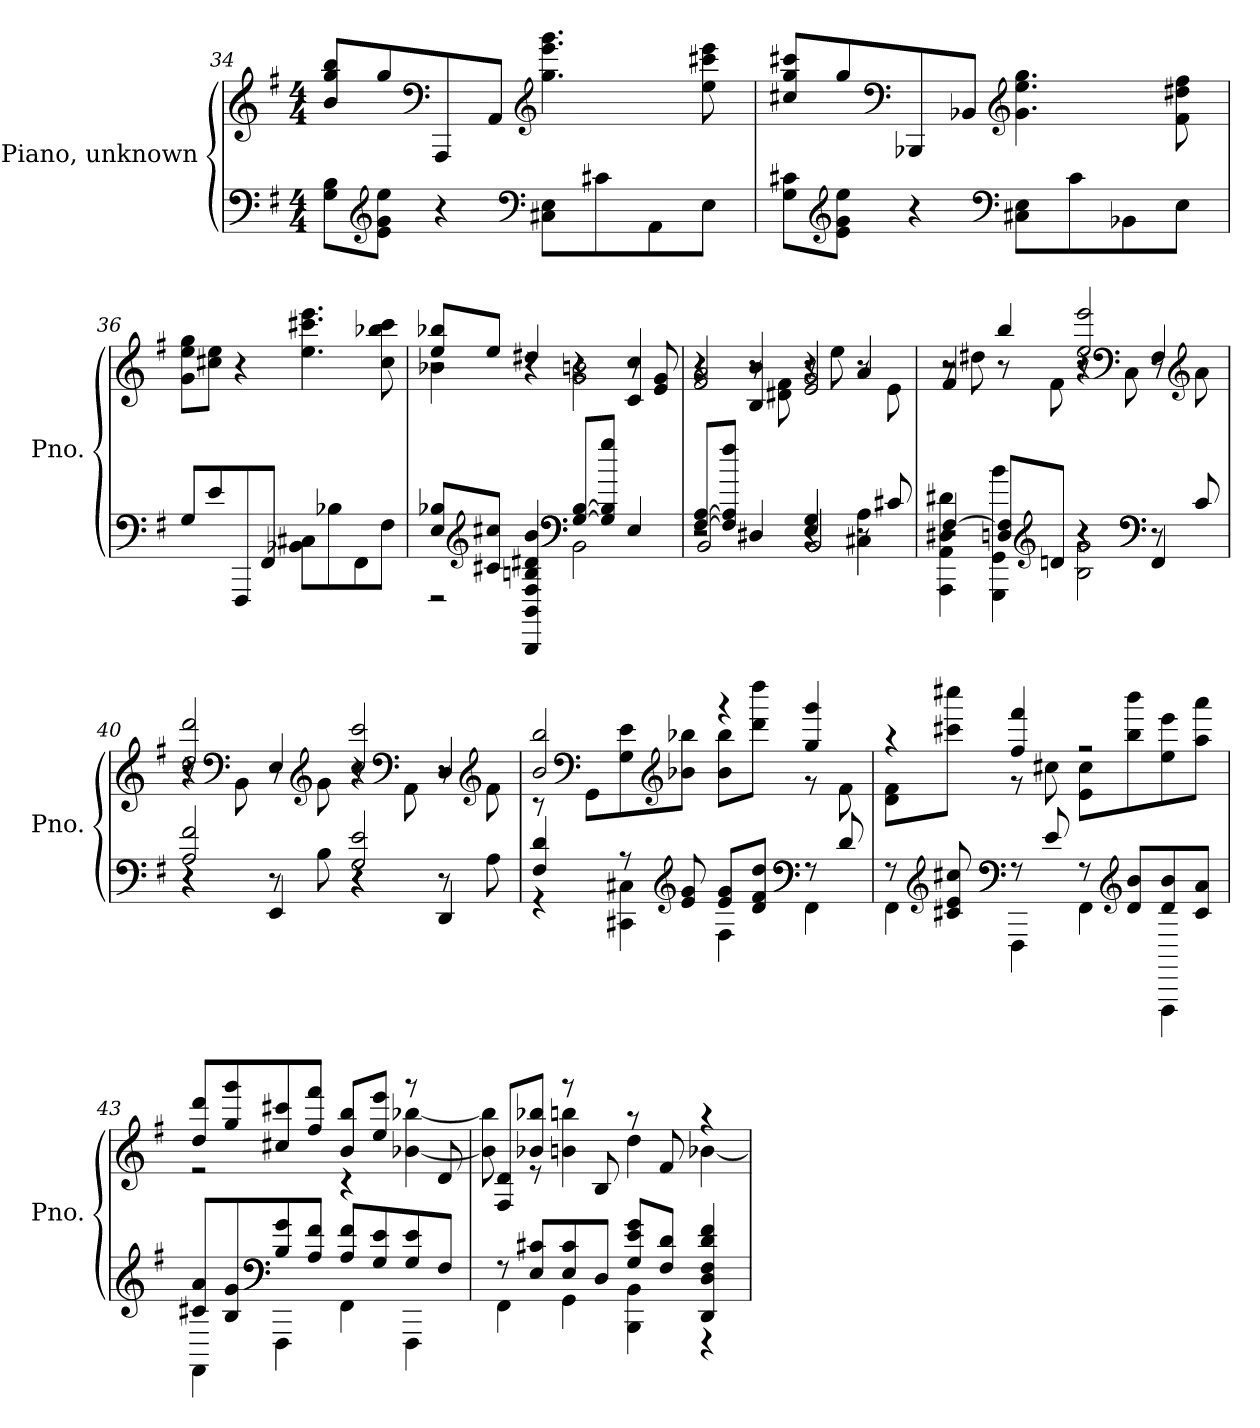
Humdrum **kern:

**kern	**kern
*part1	*part1
*staff2	*staff1
*I"Piano, unknown	*
*I'Pno.	*
*clefF4	*clefG2
*k[f#]	*k[f#]
*M4/4	*M4/4
=34	=34
8G\ 8B\L	8b/ 8gg/ 8bb/L
*clefG2	*
8e\ 8g\ 8ee\J	8gg/
*	*clefF4
4r	8AAA/
.	8AA/J
*clefF4	*clefG2
8C#X\ 8E\L	4.gg\ 4.eee\ 4.ggg\
8c#X\	.
8AA\	.
8E\J	8ee\ 8ccc#X\ 8eee\
!!LO:LB:g=z
=35	=35
8G\ 8c#X\L	8cc#X/ 8gg/ 8ccc#X/L
*clefG2	*
8e\ 8g\ 8ee\J	8gg/
*	*clefF4
4r	8BBB-X/
.	8BB-X/J
*clefF4	*clefG2
8C#X\ 8E\L	4.g\ 4.ee\ 4.gg\
8c#\	.
8BB-X\	.
8E\J	8f#\ 8dd#X\ 8ff#\
=36	=36
8G/L	8g\ 8ee\ 8gg\L
8e/	8cc#X\ 8ee\J
8FFF#/	4r
8FF#/J	.
8BB-X\ 8C#X\L	4.ee\ 4.ccc#X\ 4.eee\
8B-X\	.
8FF#\	.
8F#\J	8cc#\ 8bb-X\ 8ccc#\
=37	=37
*^	*^
*	*	*	*^
8E/ 8B-X/L	2r	8ee/ 8bb-X/L	4b-X\	2r
*clefG2	*	*	*	*
8c#X/ 8cc#X/J	.	8ee/J	.	.
4BBB/ 4BB/ 4F#/ 4Bn/ 4d#X/ 4b/	.	4dd#X/	4r	.
*clefF4	*	*	*	*
[8G/ [8B/L	2BB\	4r	2g\ 2bn\	4r
8G/] 8B/] 8gg/J	.	.	.	.
4E/	.	8r	.	4c/ 4cc/
.	.	8e/ 8g/	.	.
!!LO:PB:g=z	!!	!!
=38	=38	=38	=38	=38
*	*^	*	*	*
[8F#/ [8A/L	2r	2BB/	2f#/ 2a/	4r	4r
8F#/] 8A/] 8ff#/J	.	.	.	.	.
4D#X/	.	.	.	8r	4B/ 4b/
.	.	.	.	8d#X\ 8f#\	.
4E/ 4G/	4r	2BB/	4r	8r	2e/ 2g/
.	.	.	.	8ee\	.
8r	4C#X\ 4A\	.	4a/	8r	.
8c#X/	.	.	.	8e\	.
=39	=39	=39	=39	=39	=39
[4F#/	4AAA\ 4AA\ 4D#X\ 4d#X\	2r	4f#/	8r	2r
.	.	.	.	8dd#X\	.
8Dn/ 8F#/]L	4GGG\ 4GG\ 4b\	.	4bb/	8r	.
*clefG2	*	*	*	*	*
8dn/J	.	.	.	8f#\	.
4r	2B\ 2g\	4r	2ee/ 2eee/	8r	4r
*	*	*	*clefF4	*	*
.	.	.	.	8C\	.
*clefF4	*	*	*	*	*
8r	.	4FF#/	.	8r	4F#/
*	*	*	*clefG2	*	*
8c/	.	.	.	8a\	.
=40	=40	=40	=40	=40	=40
2A/ 2f#/	4r	4r	2dd/ 2ddd/	8r	4r
*	*	*	*clefF4	*	*
.	.	.	.	8BB\	.
.	8r	4EE/	.	8r	4E/
*	*	*	*clefG2	*	*
.	8B\	.	.	8g\	.
2G/ 2e/	4r	4r	2cc/ 2ccc/	8r	4r
*	*	*	*clefF4	*	*
.	.	.	.	8AA\	.
.	8r	4DD/	.	8r	4D/
*	*	*	*clefG2	*	*
.	8A\	.	.	8f#\	.
*	*v	*v	*	*	*
*	*	*	*v	*v
!!LO:LB:g=z
=41	=41	=41	=41
4F#/ 4d/	4r	2b/ 2bb/	8r
*	*	*clefF4	*
.	.	.	8GG\L
8r	4CC#X\ 4C#X\	.	8G\ 8e\
*clefG2	*	*clefG2	*
8e/ 8g/	.	.	8b-X\ 8bb-X\J
8e/ 8g/L	4F#\	4r	8b-\ 8bb-\L
8d/ 8f#/ 8dd/J	.	.	8ddd\ 8dddd\J
*clefF4	*	*	*
8r	4FF#\	4gg/ 4ggg/	8r
8d/	.	.	8f#\
=42	=42	=42	=42
8r	4FF#\	4r	8d\ 8f#\L
*clefG2	*	*	*
8c#X/ 8e/ 8cc#X/	.	.	8ccc#X\ 8cccc#X\J
*clefF4	*	*	*
8r	4FFF#\	4ff#/ 4fff#/	8r
8e/	.	.	8cc#X\
8r	4FF#\	2r	8e\ 8cc#\L
*clefG2	*	*	*
8d/ 8b/L	.	.	8bb\ 8bbb\
8d/ 8b/	4FFF#\	.	8ee\ 8eee\
8c#/ 8a/J	.	.	8aa\ 8aaa\J
!!LO:LB:g=z	!!
=43	=43	=43	=43
8c#X/ 8a/L	4FF#\	8dd/ 8ddd/L	2r
8B/ 8g/	.	8gg/ 8ggg/	.
*clefF4	*	*	*
8B/ 8g/	4FFF#\	8cc#X/ 8ccc#X/	.
8A/ 8f#/J	.	8ff#/ 8fff#/J	.
8A/ 8f#/L	4FF#\	8b/ 8bb/L	4r
8G/ 8e/	.	8ee/ 8eee/J	.
8G/ 8e/	4FFF#\	8r	[4b-X\ [4bb-X\
8F#/J	.	8d/	.
=44	=44	=44	=44
8r	4FF#\	8F#/ 8d/L	8b-\] 8bb-\]
8E/ 8c#X/L	.	8b-X/ 8bb-X/J	8r
8E/ 8c#/	4GG\	8r	4bn\ 4bbn\
8D/J	.	8B/	.
8G/ 8e/ 8g/L	4BBB\ 4BB\	8r	4dd\
8F#/ 8d/J	.	8f#/	.
4DD/ 4D/ 4F#/ 4d/ 4f#/	4r	4r	[4b-X\
*v	*v	*	*
*	*v	*v
=	=
*-	*-
